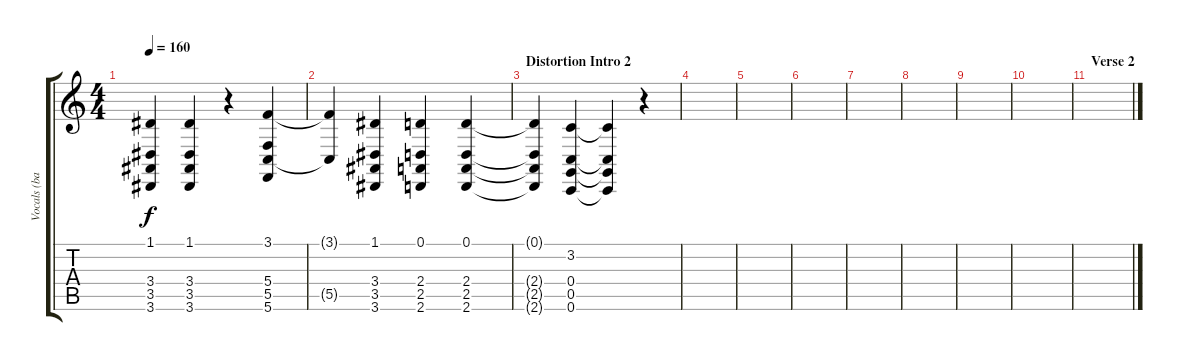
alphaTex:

\track ("Vocals (back-up)" "Vocals (ba") {instrument lead1square}
\staff {score tabs}
\tuning (D4 A3 F3 C3 G2 C2) {hide}
\ts (4 4)
\tempo 160
\clef g2
\ks c
(1.1 3.4 3.5 3.6).4{dy f} (1.1 3.4 3.5 3.6).4 r.4 (3.1 5.4 5.5 5.6).4 |
(3.1{t} 5.5{t}).4 (1.1 3.4 3.5 3.6).4 (0.1 2.4 2.5 2.6).4 (0.1 2.4 2.5 2.6).4 |
\section ("" "Distortion Intro 2")
(0.1{t} 2.4{t} 2.5{t} 2.6{t}).4 (3.2 0.4 0.5 0.6).4 (3.2{t} 0.4{t} 0.5{t} 0.6{t}).4 r.4 |
|
|
|
|
|
|
|
\section ("" "Verse 2")
